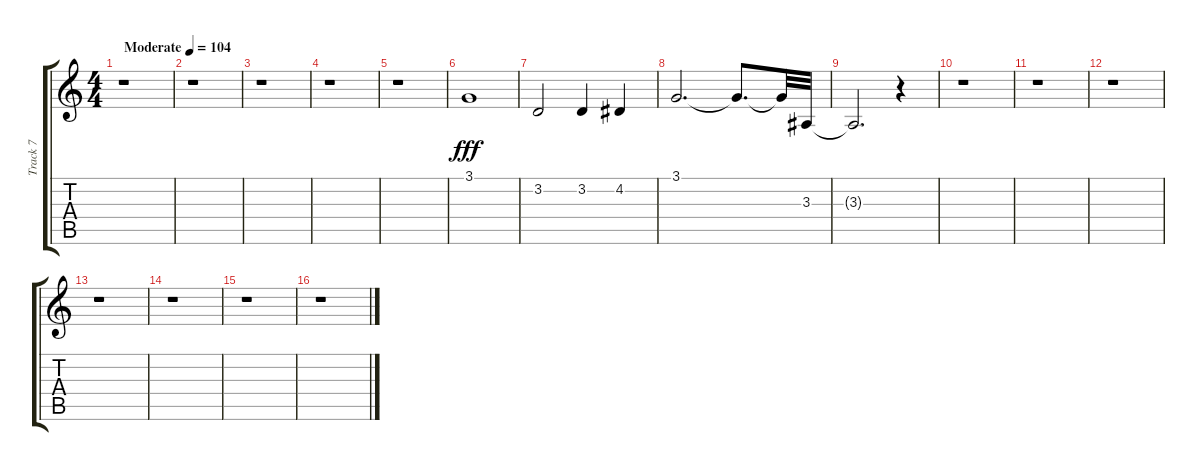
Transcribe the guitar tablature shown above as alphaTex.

\track ("Track 7" "Track 7") {solo instrument synthvoice}
\staff {score tabs}
\tuning (E4 B3 G3 D3 A2 E2) {hide}
\ts (4 4)
\tempo (104 "Moderate")
\clef g2
\ks c
r.1{dy fff instrument synthvoice} |
r.1 |
r.1 |
r.1 |
r.1 |
3.1.1 |
3.2.2 3.2.4 4.2.4 |
3.1.2{d} 3.1{t}.8{d} 3.1{t}.32 3.3.32 |
3.3{t}.2{d} r.4 |
r.1 |
r.1 |
r.1 |
r.1 |
r.1 |
r.1 |
r.1
